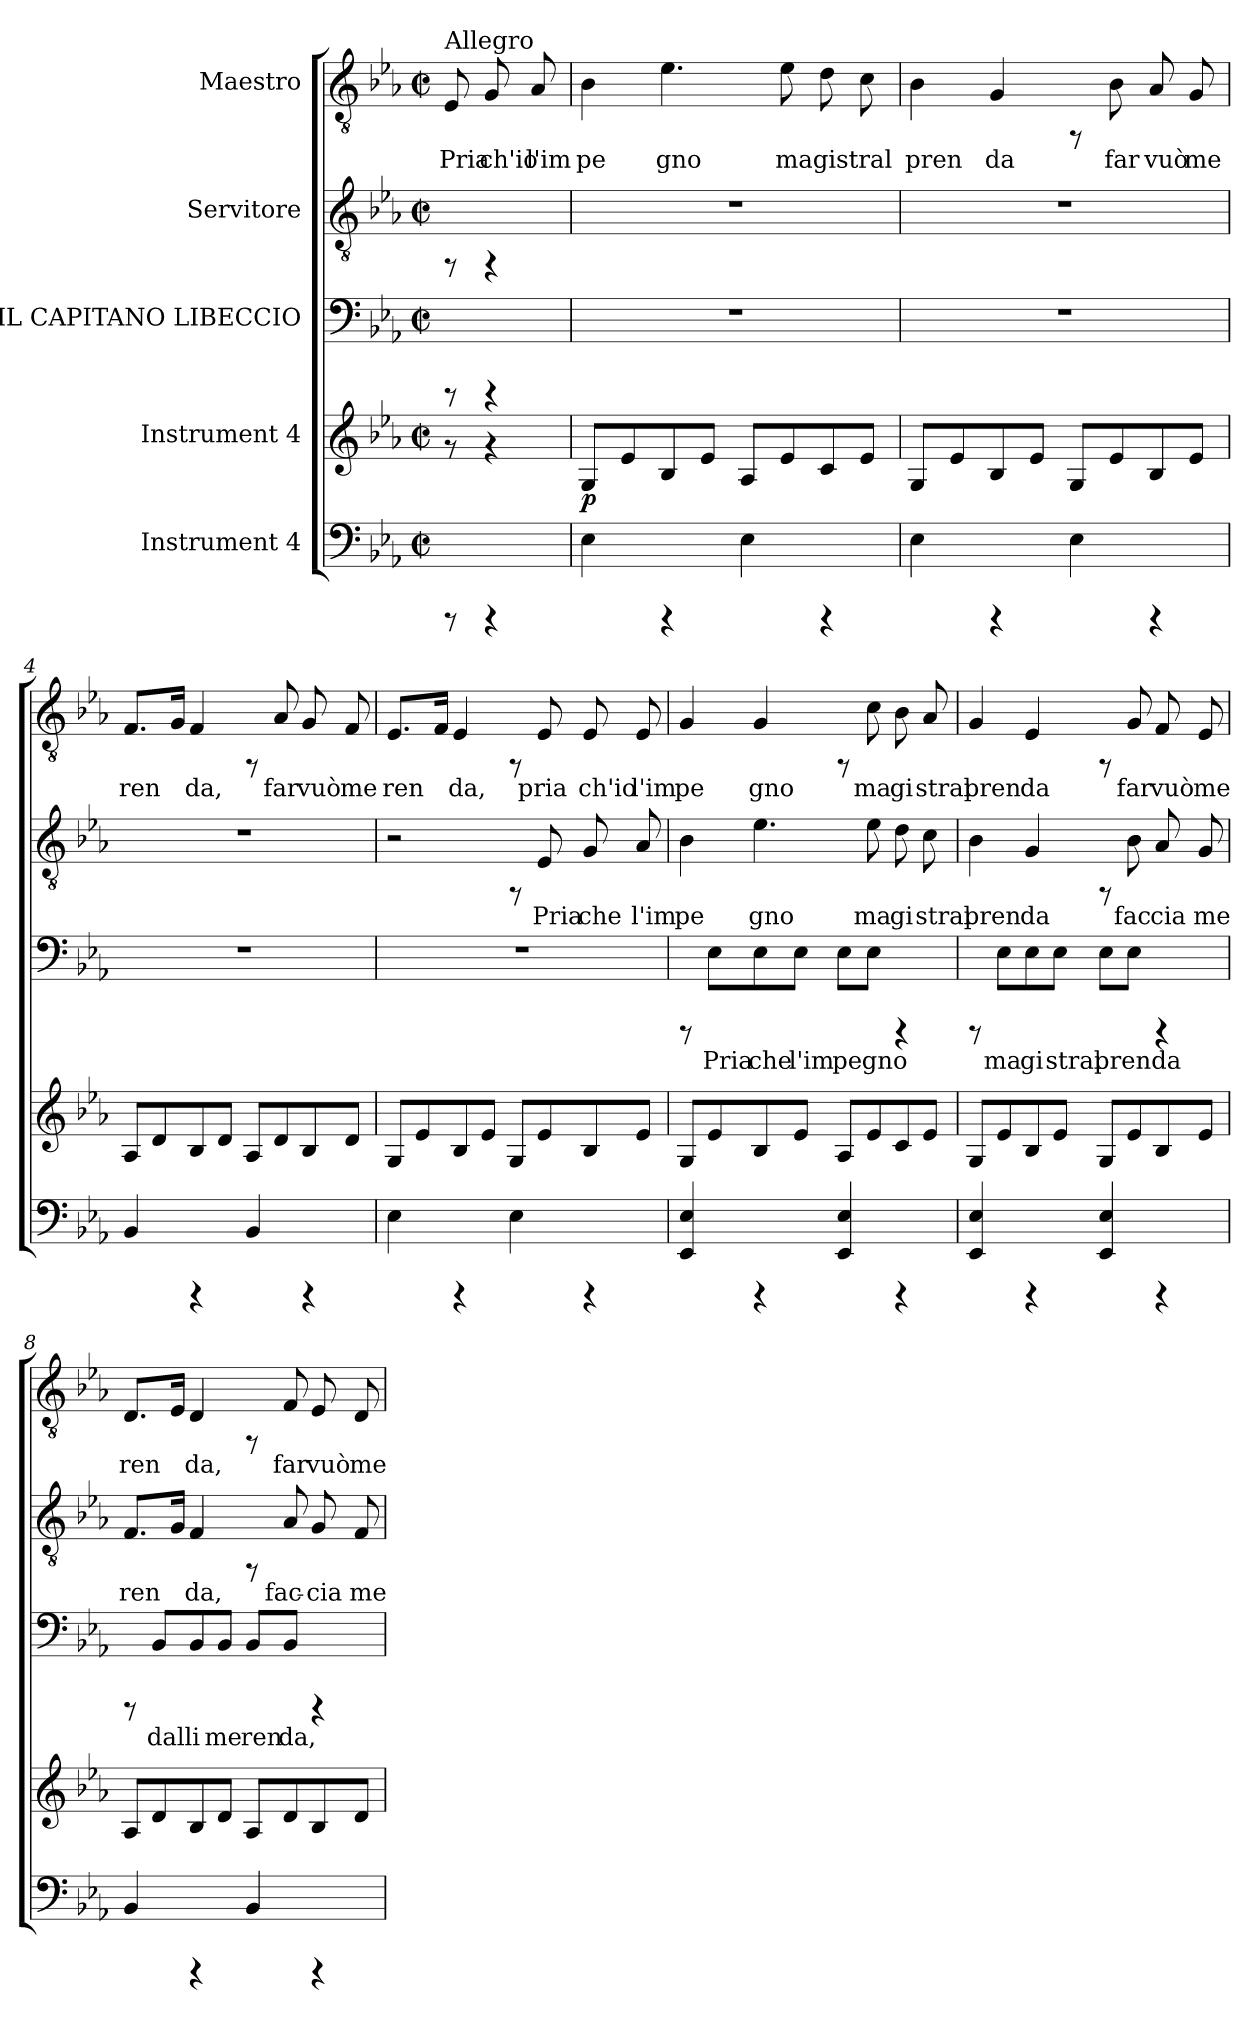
**kern	**kern	**dynam	**kern	**text	**kern	**text	**kern	**text
*part5	*part4	*part4	*part3	*part3	*part2	*part2	*part1	*part1
*staff5	*staff4	*staff4	*staff3	*staff3	*staff2	*staff2	*staff1	*staff1
*I"Instrument 4	*I"Instrument 4	*	*I"IL CAPITANO  LIBECCIO	*	*I"Servitore	*	*I"Maestro	*
!!LO:PB:g=z
*stria5	*stria5	*	*stria5	*	*stria5	*	*stria5	*
*clefF4	*clefG2	*	*clefF4	*	*clefGv2	*	*clefGv2	*
*k[b-e-a-]	*k[b-e-a-]	*	*k[b-e-a-]	*	*k[b-e-a-]	*	*k[b-e-a-]	*
*E-:	*E-:	*	*E-:	*	*E-:	*	*E-:	*
*M2/2	*M2/2	*	*M2/2	*	*M2/2	*	*M2/2	*
*met(c|)	*met(c|)	*	*met(c|)	*	*met(c|)	*	*met(c|)	*
=1	=1	=1	=1	=1	=1	=1	=1	=1
!	!	!	!	!	!	!	!LO:TX:a:t=Allegro	!
!	!	!	!	!	!	!	!	!LO:LY:b:cj
8rCCC	8rf	.	8rCCC	.	8rFF	.	8E-/	Pria
!	!	!	!	!	!	!	!	!LO:LY:b:cj
4rCCC	4rf	.	4rCCC	.	4rFF	.	8G/	ch'io
!	!	!	!	!	!	!	!	!LO:LY:b:cj
.	.	.	.	.	.	.	8A-/	l'im
=2	=2	=2	=2	=2	=2	=2	=2	=2
!	!	!LO:DY:b	!	!	!	!	!	!LO:LY:b:cj
4E-\	8G/L	p	1r	.	1r	.	4B-\	pe
.	8e-/	.	.	.	.	.	.	.
!	!	!	!	!	!	!	!	!LO:LY:b:cj
4rCCC	8B-/	.	.	.	.	.	4.e-\	gno
.	8e-/J	.	.	.	.	.	.	.
4E-\	8A-/L	.	.	.	.	.	.	.
!	!	!	!	!	!	!	!	!LO:LY:b:cj
.	8e-/	.	.	.	.	.	8e-\	magistral
!	!	!	!	!	!	!	!	!LO:LY:b:cj
4rCCC	8c/	.	.	.	.	.	8d\	.
!	!	!	!	!	!	!	!	!LO:LY:b:cj
.	8e-/J	.	.	.	.	.	8c\	.
=3	=3	=3	=3	=3	=3	=3	=3	=3
!	!	!	!	!	!	!	!	!LO:LY:b:cj
4E-\	8G/L	.	1r	.	1r	.	4B-\	pren
.	8e-/	.	.	.	.	.	.	.
!	!	!	!	!	!	!	!	!LO:LY:b:cj
4rCCC	8B-/	.	.	.	.	.	4G/	da
.	8e-/J	.	.	.	.	.	.	.
4E-\	8G/L	.	.	.	.	.	8rFF	.
!	!	!	!	!	!	!	!	!LO:LY:b:cj
.	8e-/	.	.	.	.	.	8B-\	far
!	!	!	!	!	!	!	!	!LO:LY:b:cj
4rCCC	8B-/	.	.	.	.	.	8A-/	vuò
!	!	!	!	!	!	!	!	!LO:LY:b:cj
.	8e-/J	.	.	.	.	.	8G/	me
=4	=4	=4	=4	=4	=4	=4	=4	=4
!	!	!	!	!	!	!	!	!LO:LY:b:cj
4BB-/	8A-/L	.	1r	.	1r	.	8.F/L	ren
.	8d/	.	.	.	.	.	.	.
!	!	!	!	!	!	!	!	!LO:LY:b:cj
.	.	.	.	.	.	.	16G/J	.
!	!	!	!	!	!	!	!	!LO:LY:b:cj
4rCCC	8B-/	.	.	.	.	.	4F/	da,
.	8d/J	.	.	.	.	.	.	.
4BB-/	8A-/L	.	.	.	.	.	8rFF	.
!	!	!	!	!	!	!	!	!LO:LY:b:cj
.	8d/	.	.	.	.	.	8A-/	far
!	!	!	!	!	!	!	!	!LO:LY:b:cj
4rCCC	8B-/	.	.	.	.	.	8G/	vuò
!	!	!	!	!	!	!	!	!LO:LY:b:cj
.	8d/J	.	.	.	.	.	8F/	me
!!LO:LB:g=z
=5	=5	=5	=5	=5	=5	=5	=5	=5
!	!	!	!	!	!	!	!	!LO:LY:b:cj
4E-\	8G/L	.	1r	.	2r	.	8.E-/L	ren
.	8e-/	.	.	.	.	.	.	.
!	!	!	!	!	!	!	!	!LO:LY:b:cj
.	.	.	.	.	.	.	16F/J	.
!	!	!	!	!	!	!	!	!LO:LY:b:cj
4rCCC	8B-/	.	.	.	.	.	4E-/	da,
.	8e-/J	.	.	.	.	.	.	.
4E-\	8G/L	.	.	.	8rFF	.	8rFF	.
!	!	!	!	!	!	!LO:LY:b:cj	!	!LO:LY:b:cj
.	8e-/	.	.	.	8E-/	Pria	8E-/	pria
!	!	!	!	!	!	!LO:LY:b:cj	!	!LO:LY:b:cj
4rCCC	8B-/	.	.	.	8G/	che	8E-/	ch'io
!	!	!	!	!	!	!LO:LY:b:cj	!	!LO:LY:b:cj
.	8e-/J	.	.	.	8A-/	l'im	8E-/	l'im
=6	=6	=6	=6	=6	=6	=6	=6	=6
!	!	!	!	!	!	!LO:LY:b:cj	!	!LO:LY:b:cj
4EE-/ 4E-/	8G/L	.	8rCCC	.	4B-\	pe	4G/	pe
!	!	!	!	!LO:LY:b:cj	!	!	!	!
.	8e-/	.	8E-\L	Pria	.	.	.	.
!	!	!	!	!LO:LY:b:cj	!	!LO:LY:b:cj	!	!LO:LY:b:cj
4rCCC	8B-/	.	8E-\	che	4.e-\	gno	4G/	gno
!	!	!	!	!LO:LY:b:cj	!	!	!	!
.	8e-/J	.	8E-\J	l'im	.	.	.	.
!	!	!	!	!LO:LY:b:cj	!	!	!	!
4EE-/ 4E-/	8A-/L	.	8E-\L	pe	.	.	8rFF	.
!	!	!	!	!LO:LY:b:cj	!	!LO:LY:b:cj	!	!LO:LY:b:cj
.	8e-/	.	8E-\J	gno	8e-\	ma	8c\	ma
!	!	!	!	!	!	!LO:LY:b:cj	!	!LO:LY:b:cj
4rCCC	8c/	.	4rCCC	.	8d\	gi	8B-\	gi
!	!	!	!	!	!	!LO:LY:b:cj	!	!LO:LY:b:cj
.	8e-/J	.	.	.	8c\	stral	8A-/	stral
=7	=7	=7	=7	=7	=7	=7	=7	=7
!	!	!	!	!	!	!LO:LY:b:cj	!	!LO:LY:b:cj
4EE-/ 4E-/	8G/L	.	8rCCC	.	4B-\	pren	4G/	pren
!	!	!	!	!LO:LY:b:cj	!	!	!	!
.	8e-/	.	8E-\L	ma	.	.	.	.
!	!	!	!	!LO:LY:b:cj	!	!LO:LY:b:cj	!	!LO:LY:b:cj
4rCCC	8B-/	.	8E-\	gi	4G/	da	4E-/	da
!	!	!	!	!LO:LY:b:cj	!	!	!	!
.	8e-/J	.	8E-\J	stral	.	.	.	.
!	!	!	!	!LO:LY:b:cj	!	!	!	!
4EE-/ 4E-/	8G/L	.	8E-\L	prenda	8rFF	.	8rFF	.
!	!	!	!	!LO:LY:b:cj	!	!LO:LY:b:cj	!	!LO:LY:b:cj
.	8e-/	.	8E-\J	.	8B-\	fac	8G/	far
!	!	!	!	!	!	!LO:LY:b:cj	!	!LO:LY:b:cj
4rCCC	8B-/	.	4rCCC	.	8A-/	cia	8F/	vuò
!	!	!	!	!	!	!LO:LY:b:cj	!	!LO:LY:b:cj
.	8e-/J	.	.	.	8G/	me	8E-/	me
!!LO:PB:g=z
=8	=8	=8	=8	=8	=8	=8	=8	=8
!	!	!	!	!	!	!LO:LY:b:cj	!	!LO:LY:b:cj
4BB-/	8A-/L	.	8rCCC	.	8.F/L	ren-	8.D/L	ren-
!	!	!	!	!LO:LY:b:cj	!	!	!	!
.	8d/	.	8BB-/L	dal	.	.	.	.
!	!	!	!	!	!	!LO:LY:b:cj	!	!LO:LY:b:cj
.	.	.	.	.	16G/J	--	16E-/J	--
!	!	!	!	!LO:LY:b:cj	!	!LO:LY:b:cj	!	!LO:LY:b:cj
4rCCC	8B-/	.	8BB-/	li	4F/	-da,	4D/	-da,
!	!	!	!	!LO:LY:b:cj	!	!	!	!
.	8d/J	.	8BB-/J	me	.	.	.	.
!	!	!	!	!LO:LY:b:cj	!	!	!	!
4BB-/	8A-/L	.	8BB-/L	ren	8rFF	.	8rFF	.
!	!	!	!	!LO:LY:b:cj	!	!LO:LY:b:cj	!	!LO:LY:b:cj
.	8d/	.	8BB-/J	da,	8A-/	fac-	8F/	far
!	!	!	!	!	!	!LO:LY:b:cj	!	!LO:LY:b:cj
4rCCC	8B-/	.	4rCCC	.	8G/	-cia	8E-/	vuò
!	!	!	!	!	!	!LO:LY:b:cj	!	!LO:LY:b:cj
.	8d/J	.	.	.	8F/	me-	8D/	me-
=	=	=	=	=	=	=	=	=
*-	*-	*-	*-	*-	*-	*-	*-	*-
